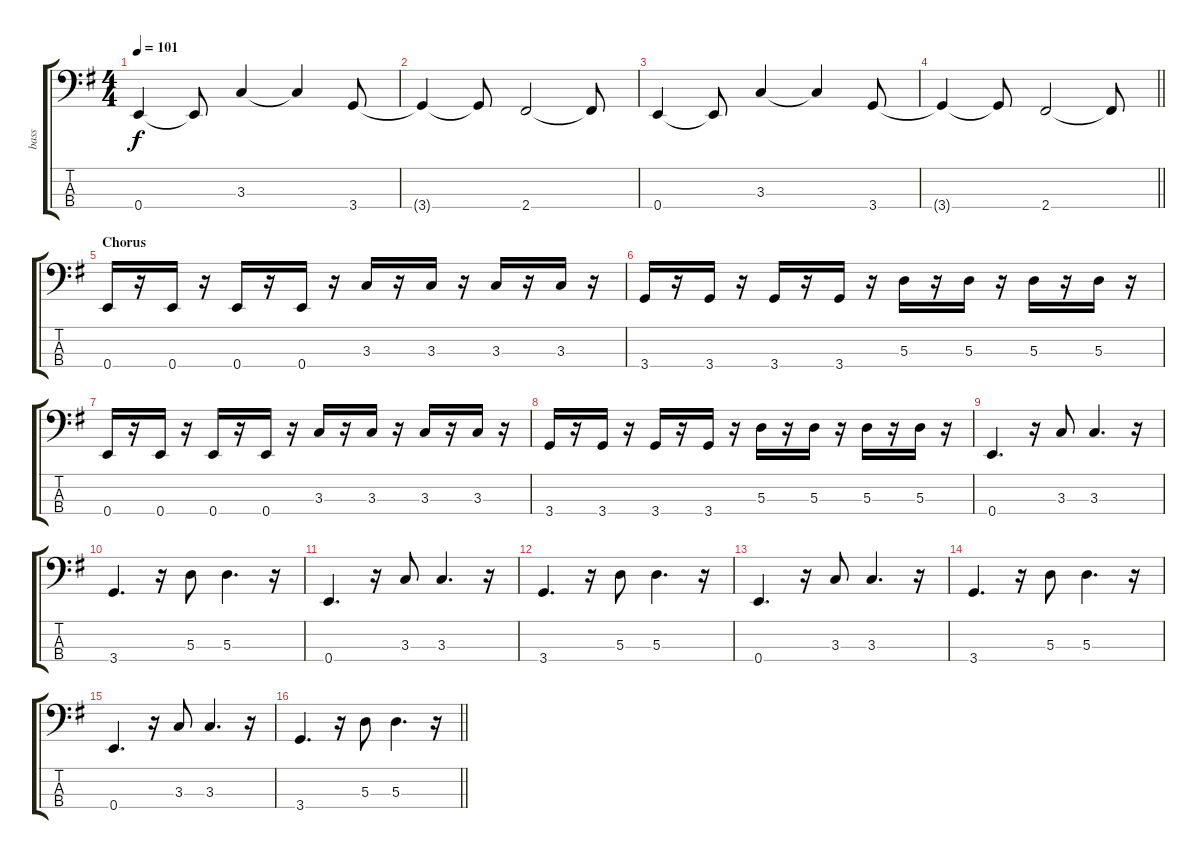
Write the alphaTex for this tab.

\track ("bass" "bass") {instrument electricbassfinger}
\staff {score tabs}
\tuning (G2 D2 A1 E1) {hide}
\ts (4 4)
\tempo 101
\clef f4
\ks eminor
0.4.4{dy f} 0.4{t}.8 3.3.4 3.3{t}.4 3.4.8 |
3.4{t}.4 3.4{t}.8 2.4.2 2.4{t}.8 |
0.4.4 0.4{t}.8 3.3.4 3.3{t}.4 3.4.8 |
\barLineRight lightlight
3.4{t}.4 3.4{t}.8 2.4.2 2.4{t}.8 |
\section ("" "Chorus")
0.4.16 r.16 0.4.16 r.16 0.4.16 r.16 0.4.16 r.16 3.3.16 r.16 3.3.16 r.16 3.3.16 r.16 3.3.16 r.16 |
3.4.16 r.16 3.4.16 r.16 3.4.16 r.16 3.4.16 r.16 5.3.16 r.16 5.3.16 r.16 5.3.16 r.16 5.3.16 r.16 |
0.4.16 r.16 0.4.16 r.16 0.4.16 r.16 0.4.16 r.16 3.3.16 r.16 3.3.16 r.16 3.3.16 r.16 3.3.16 r.16 |
3.4.16 r.16 3.4.16 r.16 3.4.16 r.16 3.4.16 r.16 5.3.16 r.16 5.3.16 r.16 5.3.16 r.16 5.3.16 r.16 |
0.4.4{d} r.16 3.3.8 3.3.4{d} r.16 |
3.4.4{d} r.16 5.3.8 5.3.4{d} r.16 |
0.4.4{d} r.16 3.3.8 3.3.4{d} r.16 |
3.4.4{d} r.16 5.3.8 5.3.4{d} r.16 |
0.4.4{d} r.16 3.3.8 3.3.4{d} r.16 |
3.4.4{d} r.16 5.3.8 5.3.4{d} r.16 |
0.4.4{d} r.16 3.3.8 3.3.4{d} r.16 |
\barLineRight lightlight
3.4.4{d} r.16 5.3.8 5.3.4{d} r.16
